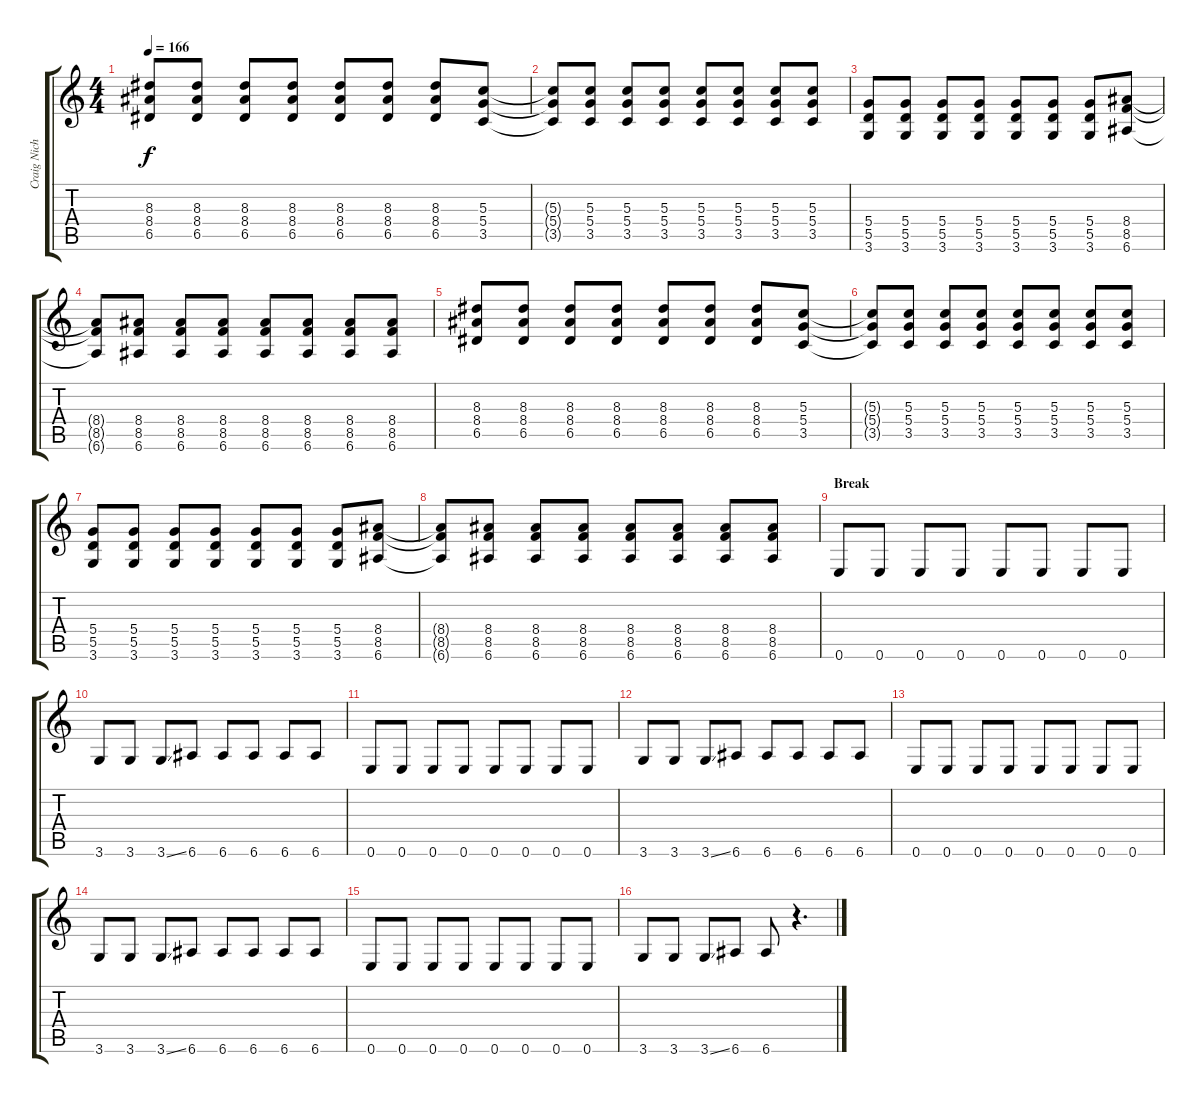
\track ("Craig Nicholls" "Craig Nich") {instrument distortionguitar}
\staff {score tabs}
\tuning (E4 B3 G3 D3 A2 E2) {hide}
\ts (4 4)
\tempo 166
\clef g2
\ks c
(8.3 8.4 6.5).8{dy f volume 10 balance 16 instrument distortionguitar} (8.3 8.4 6.5).8 (8.3 8.4 6.5).8 (8.3 8.4 6.5).8 (8.3 8.4 6.5).8 (8.3 8.4 6.5).8 (8.3 8.4 6.5).8 (5.3 5.4 3.5).8 |
(5.3{t} 5.4{t} 3.5{t}).8 (5.3 5.4 3.5).8 (5.3 5.4 3.5).8 (5.3 5.4 3.5).8 (5.3 5.4 3.5).8 (5.3 5.4 3.5).8 (5.3 5.4 3.5).8 (5.3 5.4 3.5).8 |
(5.4 5.5 3.6).8 (5.4 5.5 3.6).8 (5.4 5.5 3.6).8 (5.4 5.5 3.6).8 (5.4 5.5 3.6).8 (5.4 5.5 3.6).8 (5.4 5.5 3.6).8 (8.4 8.5 6.6).8 |
(8.4{t} 8.5{t} 6.6{t}).8 (8.4 8.5 6.6).8 (8.4 8.5 6.6).8 (8.4 8.5 6.6).8 (8.4 8.5 6.6).8 (8.4 8.5 6.6).8 (8.4 8.5 6.6).8 (8.4 8.5 6.6).8 |
(8.3 8.4 6.5).8{volume 10 balance 16 instrument distortionguitar} (8.3 8.4 6.5).8 (8.3 8.4 6.5).8 (8.3 8.4 6.5).8 (8.3 8.4 6.5).8 (8.3 8.4 6.5).8 (8.3 8.4 6.5).8 (5.3 5.4 3.5).8 |
(5.3{t} 5.4{t} 3.5{t}).8 (5.3 5.4 3.5).8 (5.3 5.4 3.5).8 (5.3 5.4 3.5).8 (5.3 5.4 3.5).8 (5.3 5.4 3.5).8 (5.3 5.4 3.5).8 (5.3 5.4 3.5).8 |
(5.4 5.5 3.6).8 (5.4 5.5 3.6).8 (5.4 5.5 3.6).8 (5.4 5.5 3.6).8 (5.4 5.5 3.6).8 (5.4 5.5 3.6).8 (5.4 5.5 3.6).8 (8.4 8.5 6.6).8 |
(8.4{t} 8.5{t} 6.6{t}).8 (8.4 8.5 6.6).8 (8.4 8.5 6.6).8 (8.4 8.5 6.6).8 (8.4 8.5 6.6).8 (8.4 8.5 6.6).8 (8.4 8.5 6.6).8 (8.4 8.5 6.6).8 |
\section ("" "Break")
0.6.8{volume 12 balance 16 instrument electricguitarclean} 0.6.8 0.6.8 0.6.8 0.6.8 0.6.8 0.6.8 0.6.8 |
3.6.8 3.6.8 3.6{ss}.8 6.6.8 6.6.8 6.6.8 6.6.8 6.6.8 |
0.6.8 0.6.8 0.6.8 0.6.8 0.6.8 0.6.8 0.6.8 0.6.8 |
3.6.8 3.6.8 3.6{ss}.8 6.6.8 6.6.8 6.6.8 6.6.8 6.6.8 |
0.6.8 0.6.8 0.6.8 0.6.8 0.6.8 0.6.8 0.6.8 0.6.8 |
3.6.8 3.6.8 3.6{ss}.8 6.6.8 6.6.8 6.6.8 6.6.8 6.6.8 |
0.6.8 0.6.8 0.6.8 0.6.8 0.6.8 0.6.8 0.6.8 0.6.8 |
3.6.8 3.6.8 3.6{ss}.8 6.6.8 6.6.8 r.4{d}
